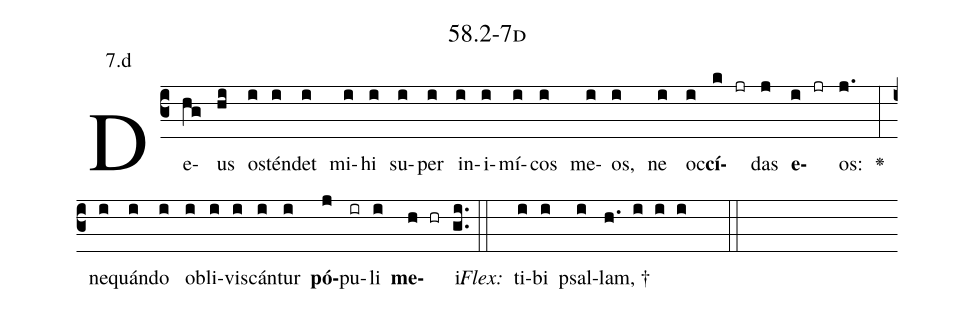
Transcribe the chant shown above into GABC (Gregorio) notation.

name: 58.2-7d;
annotation: 7.d;
%%
(c3)De(hg)us(hi) os(i)tén(i)det(i) mi(i)hi(i) su(i)per(i) in(i)i(i)mí(i)cos(i) me(i)os,(i) ne(i) oc(i)<b>cí</b>(k jr)das(j) <b>e</b>(i jr)os:(j.) <v>\greheightstar</v>(:) ne(i)quán(i)do(i) ob(i)li(i)vis(i)cán(i)tur(i) <b>pó</b>(j)pu(ir)li(i) <b>me</b>(h hr)i.(gi..) (::)
<i>Flex:</i>()  ti(i)bi(i) psal(i)lam, †(h. i i i  ::)

%E(i) u(i) o(j) u(i) a(h) e.(gi..) (::)
